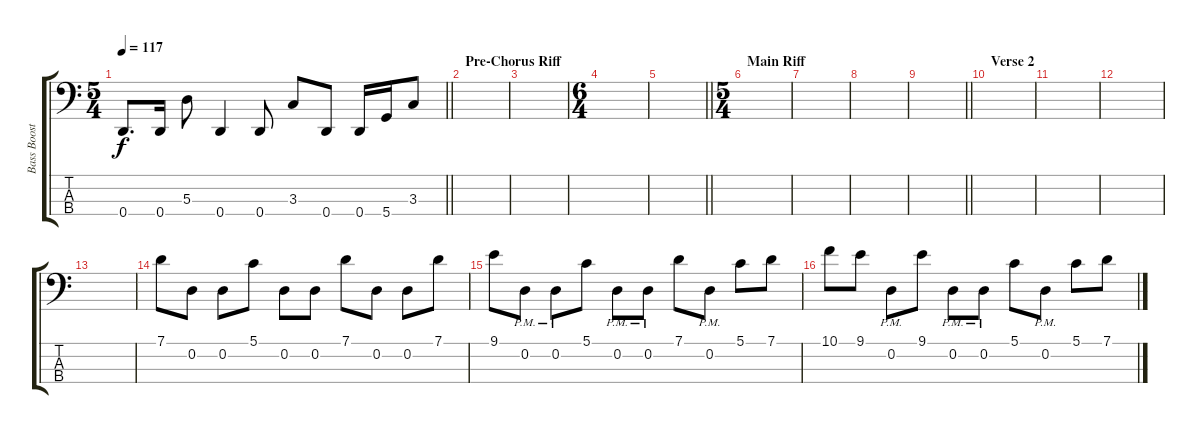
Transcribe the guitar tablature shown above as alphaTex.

\track ("Bass Boost" "Bass Boost") {instrument slapbass1}
\staff {score tabs}
\tuning (G2 D2 A1 D1) {hide}
\ts (5 4)
\tempo 117
\clef f4
\barLineRight lightlight
\ks c
0.4.8{d dy f} 0.4.16 5.3.8 0.4.4 0.4.8 3.3.8 0.4.8 0.4.16 5.4.16 3.3.8 |
\section ("" "Pre-Chorus Riff")
|
|
\ts (6 4)
|
\barLineRight lightlight
|
\ts (5 4)
\section ("" "Main Riff")
|
|
|
\barLineRight lightlight
|
\section ("" "Verse 2")
|
|
|
|
7.1.8{instrument distortionguitar} 0.2.8 0.2.8 5.1.8 0.2.8 0.2.8 7.1.8 0.2.8 0.2.8 7.1.8 |
9.1.8 0.2{pm}.8 0.2{pm}.8 5.1.8 0.2{pm}.8 0.2{pm}.8 7.1.8 0.2{pm}.8 5.1.8 7.1.8 |
10.1.8 9.1.8 0.2{pm}.8 9.1.8 0.2{pm}.8 0.2{pm}.8 5.1.8 0.2{pm}.8 5.1.8 7.1.8
